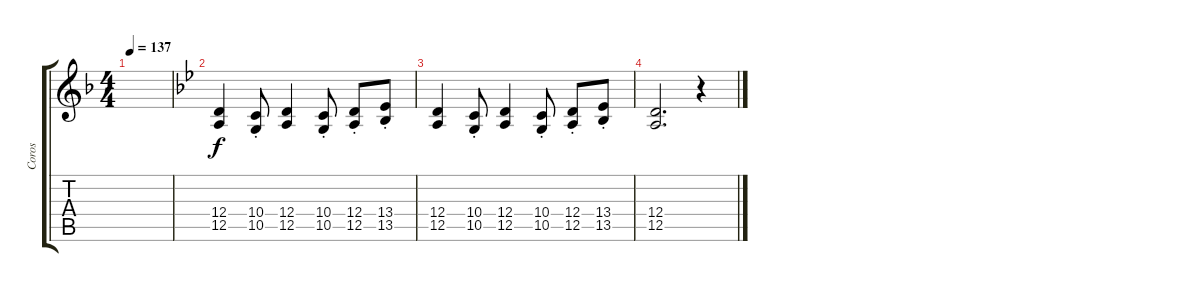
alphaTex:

\track ("Coros" "Coros") {instrument choiraahs}
\staff {score tabs}
\tuning (E4 B3 G3 D3 A2 E2) {hide}
\ts (4 4)
\tempo 137
\clef g2
\ks dminor
|
\ks gminor
(12.4 12.5).4 (10.4{st} 10.5{st}).8 (12.4 12.5).4 (10.4{st} 10.5{st}).8 (12.4{st} 12.5{st}).8 (13.4{st} 13.5{st}).8 |
(12.4 12.5).4 (10.4{st} 10.5{st}).8 (12.4 12.5).4 (10.4{st} 10.5{st}).8 (12.4{st} 12.5{st}).8 (13.4{st} 13.5{st}).8 |
(12.4 12.5).2{d} r.4
